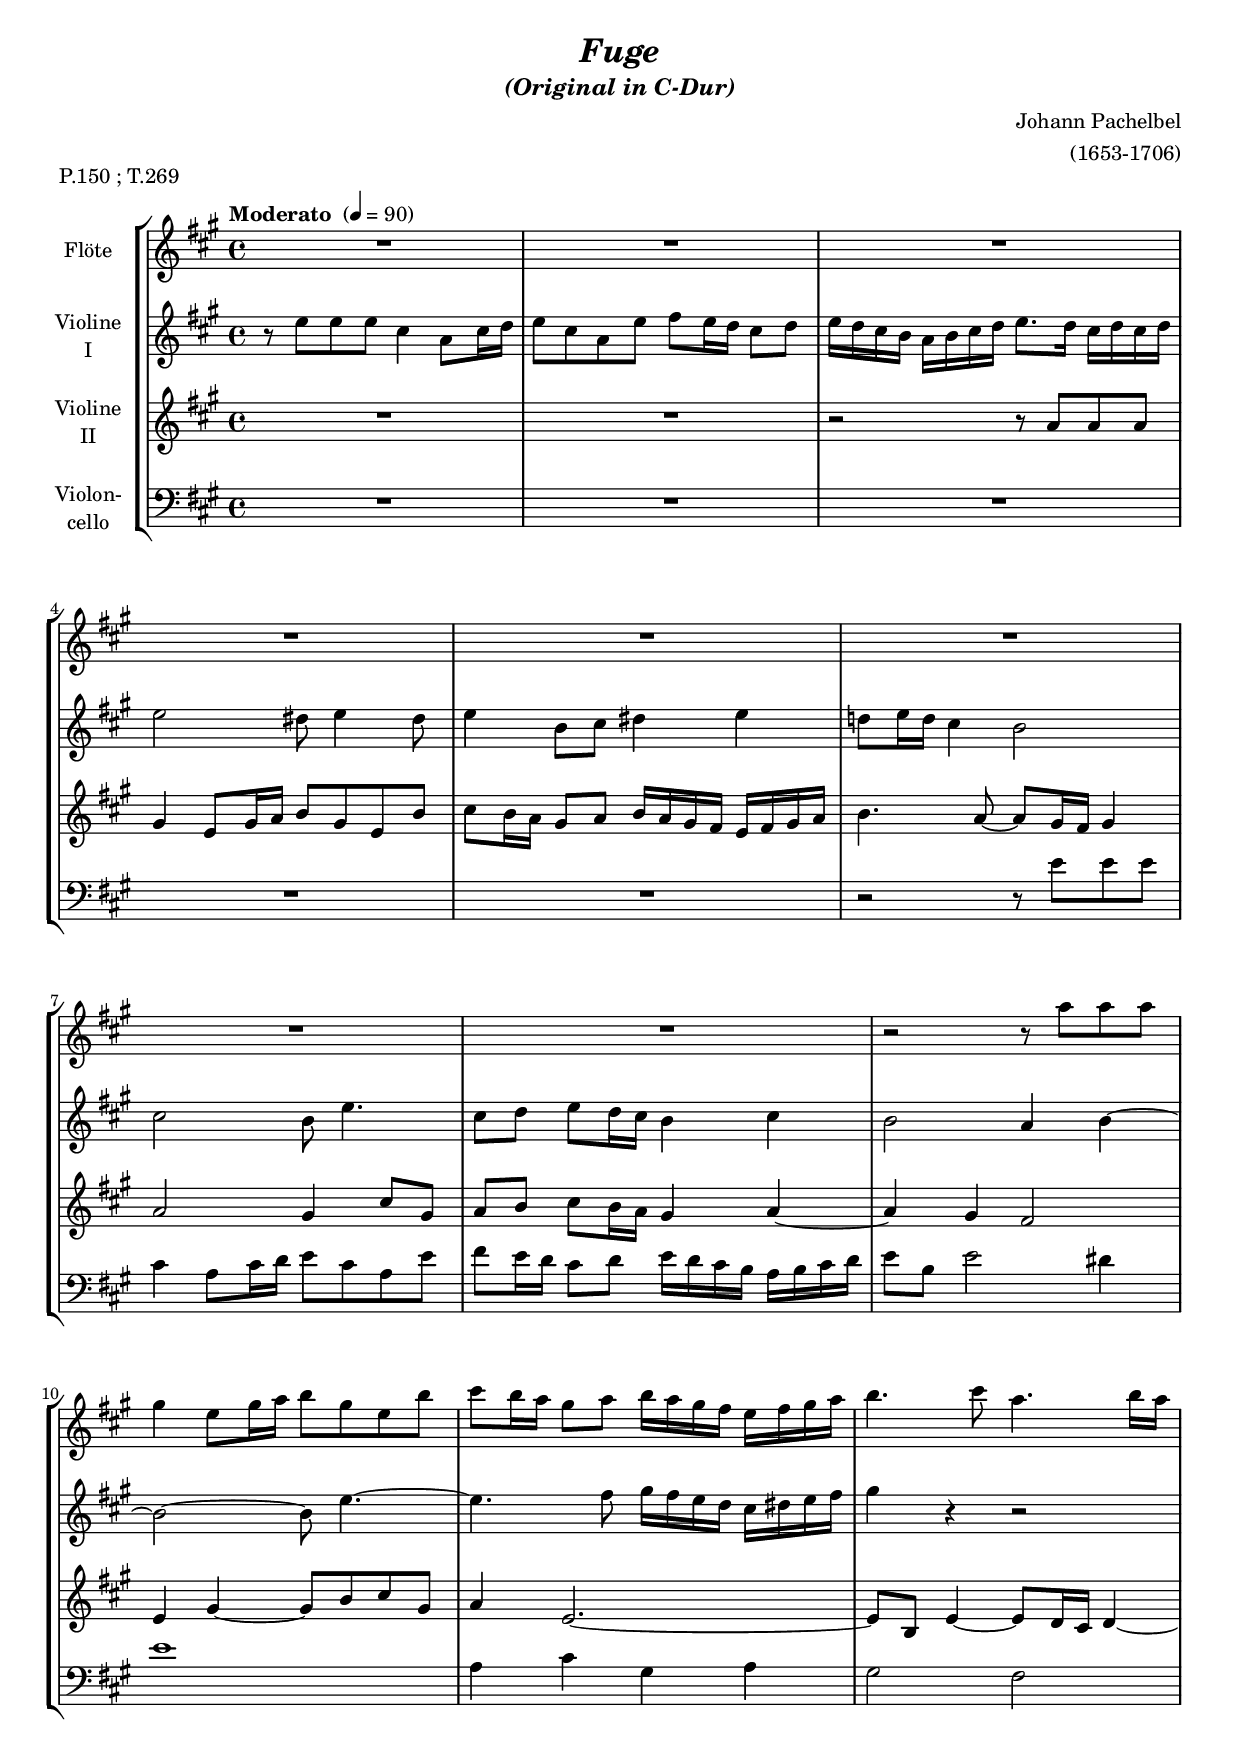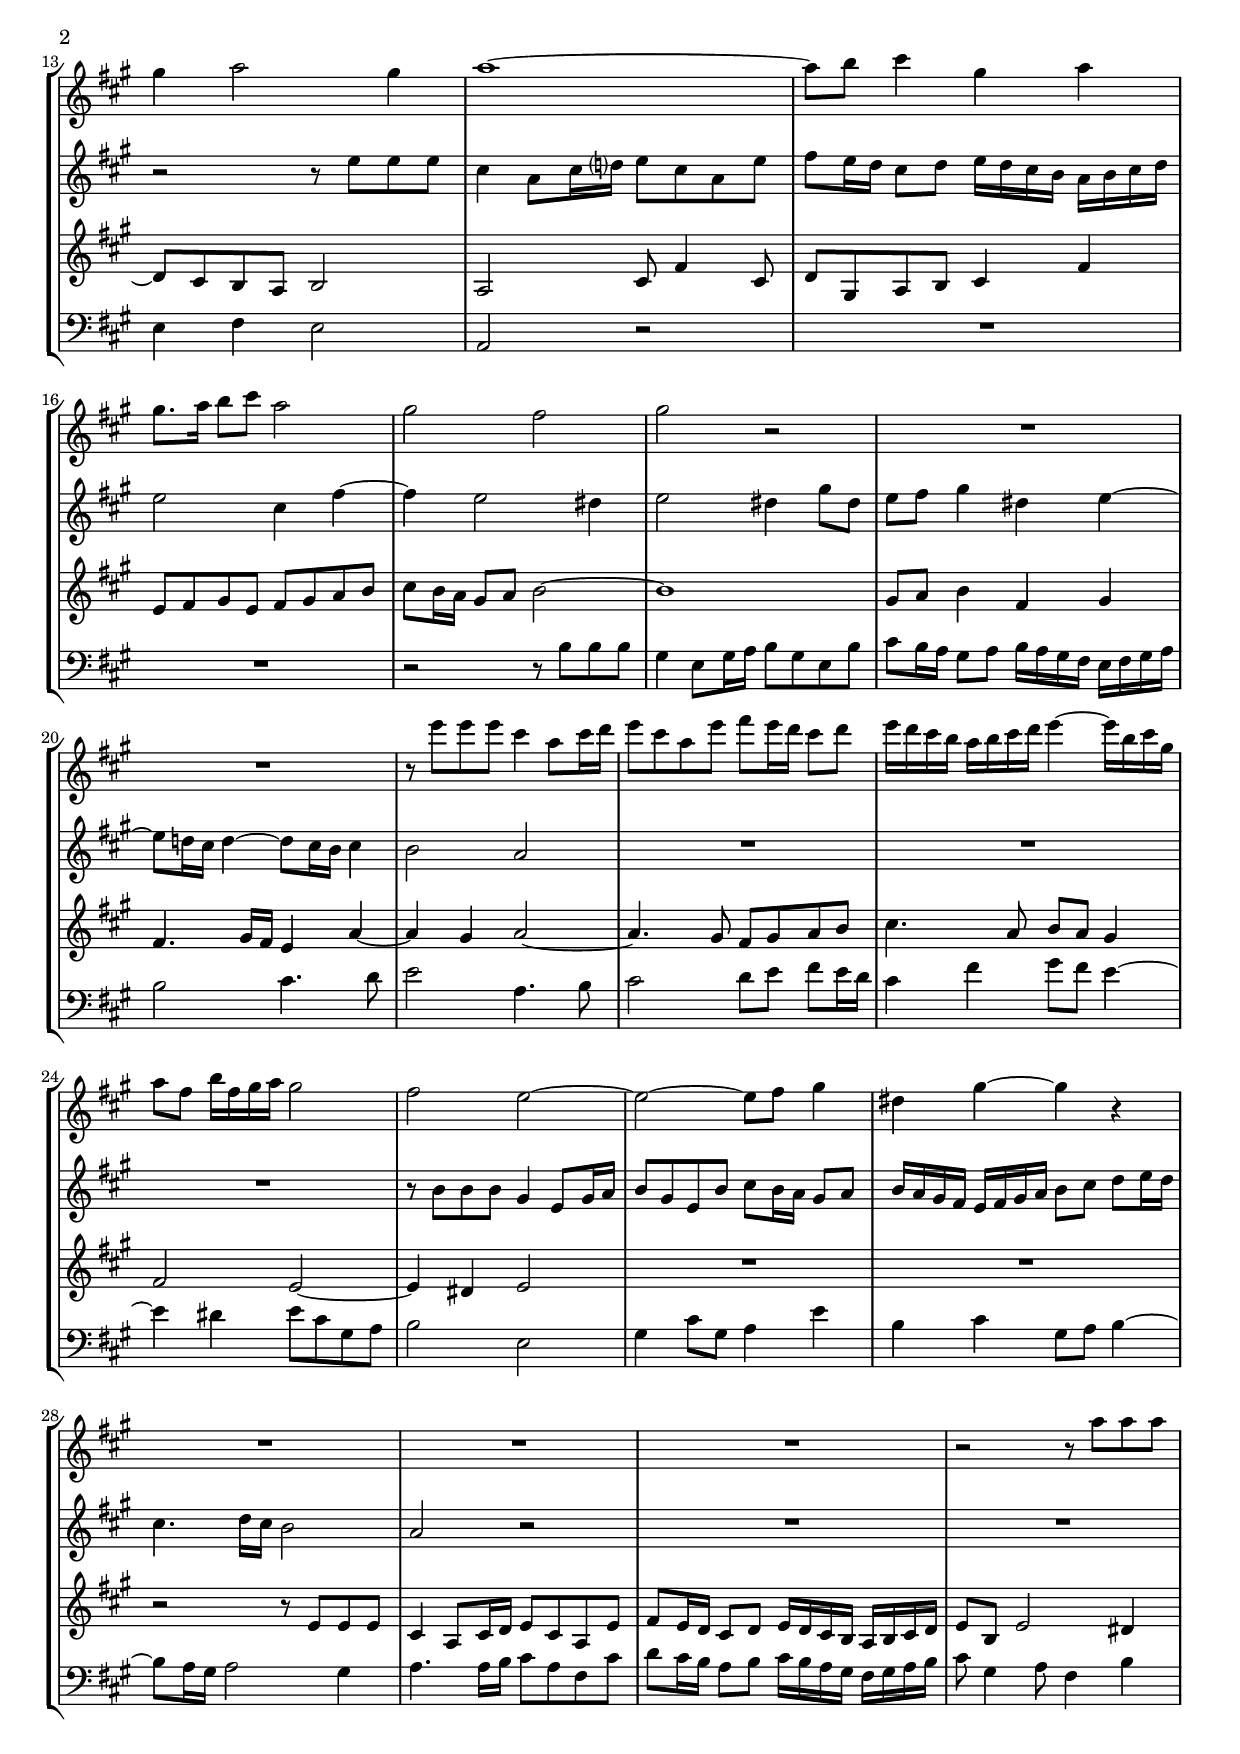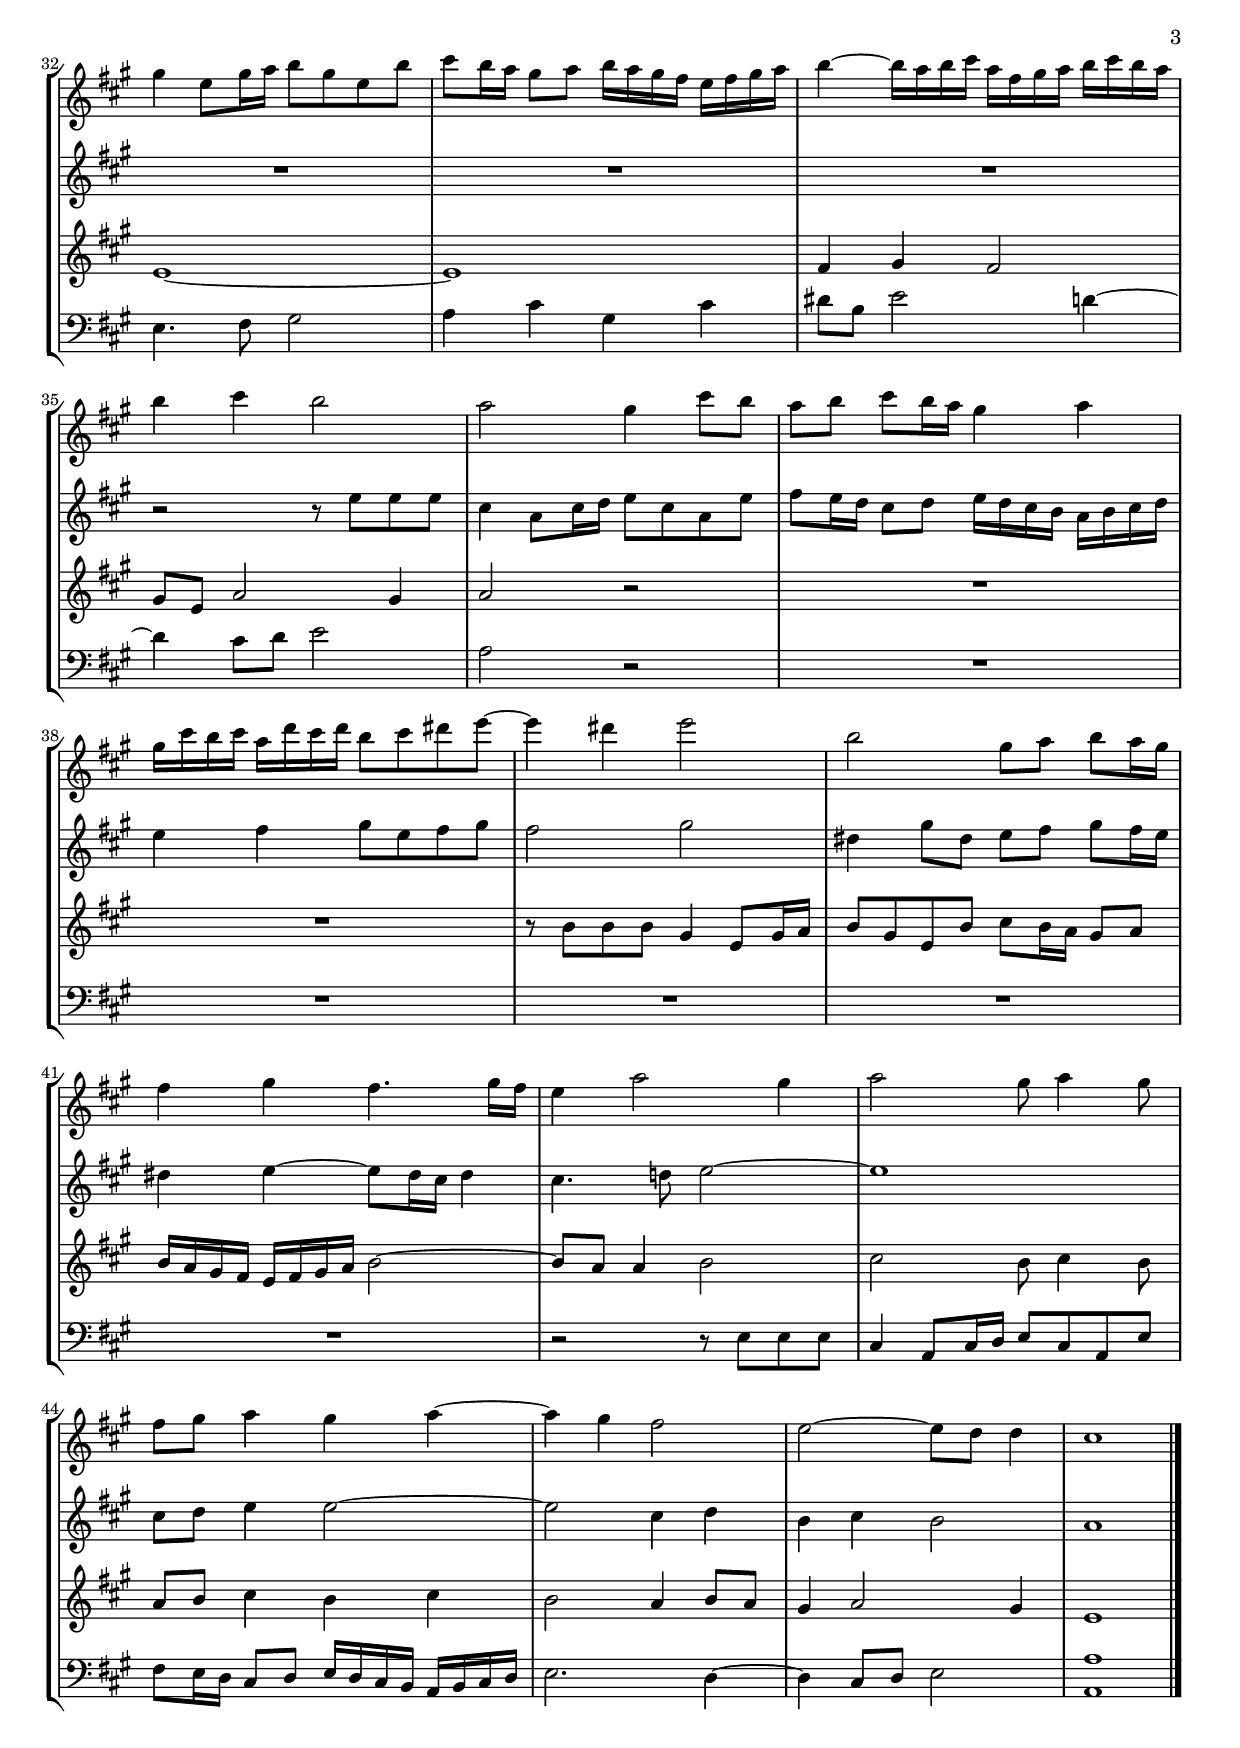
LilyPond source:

\version "2.18.2"
\include "deutsch.ly"
  
#(set-global-staff-size 18)

\header {
  title     = \markup \bold \italic "Fuge"
  subtitle  = \markup \italic "(Original in C-Dur)"
  composer  = "Johann Pachelbel"
  arranger  = "(1653-1706)"
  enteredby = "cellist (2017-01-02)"
  piece     = "P.150 ; T.269"
}

voiceconsts = {
  \key c \major
  \time 4/4
  \clef "treble"
% \numericTimeSignature
  \compressFullBarRests
  \tempo "Moderato " 4=90
}

mifl = "flute"
mist = "string ensemble 1"
%miba = "bassoon"
miba = "harpsichord"
milo = "drawbar organ"

va = \relative c'' {
  \voiceconsts

  R1*8
  r2 r8 c c c
  h4 g8 h16 c d8 h g d'

  e d16 c h8 c d16 c h a g a h c
  d4. e8 c4. d16 c
  h4 c2 h4
  c1~
  c8 d e4 h c

  h8. c16 d8 e
  c2
  h a
  h r
  R1*2

  r8 g' g g e4 c8 e16 f
  g8 e c g' a g16 f e8 f
  g16 f e d c d e f g4~ g16 d e h
  c8 a d16 a h c h2
  a g~

  g~ g8 a h4
  fis h~ h r
  R1*3

  r2 r8 c c c
  h4 g8 h16 c d8 h g d'
  e d16 c h8 c d16 c h a g a h c
  d4~ d16 c d e c a h c d e d c
  d4 e d2

  c h4 e8 d
  c d e d16 c h4 c
  h16 e d e c f e f d8 e fis g~
  g4 fis g2
  d h8 c d c16 h

  a4 h a4. h16 a
  g4 c2 h4
  c2 h8 c4 h8
  a h c4 h c4~
  c h a2
  g~ g8 f f4
  e1 \bar "|."
}

vb = \relative c'' {
  \voiceconsts

  r8 g g g e4 c8 e16 f
  g8 e c g' a g16 f e8 f
  g16 f e d c d e f g8. f16 e f e f
  g2 fis8 g4 fis8
  g4 d8 e fis4 g

  f!8 g16 f e4 d2
  e d8 g4.
  e8 f g f16 e d4 e
  d2 c4 d~
  d2~ d8 g4.~

  g a8 h16 a g f e fis g a
  h4 r r2
  r r8 g g g
  e4 c8 e16 f? g8 e c g'
  a g16 f e8 f g16 f e d c d e f

  g2 e4 a~
  a g2 fis4
  g2 fis4 h8 fis
  g a h4 fis g~
  g8 f!16 e f4~ f8 e16 d e4

  d2 c
  R1*3
  r8 d d d h4 g8 h16 c

  d8 h g d' e d16 c h8 c
  d16 c h a g a h c d8 e f g16 f
  e4. f16 e d2
  c r
  R1*5
  r2 r8 g' g g

  e4 c8 e16 f g8 e c g'
  a g16 f e8 f g16 f e d c d e f
  g4 a h8 g a h
  a2 h
  fis4 h8 fis g a h a16 g

  fis4 g~ g8 fis16 e fis4
  e4. f!8 g2~
  g1
  e8 f g4 g2~
  g e4 f
  d e d2
  c1 \bar "|."
}

vc = \relative c' {
  \voiceconsts

  R1*2
  r2 r8 c c c
  h4 g8 h16 c d8 h g d'
  e d16 c h8 c d16 c h a g a h c

  d4. c8~ c h16 a h4
  c2 h4 e8 h
  c d e d16 c h4 c~
  c h a2
  g4 h~ h8 d e h

  c4 g2.~
  g8 d g4~ g8 f16 e f4~
  f8 e d c d2
  c e8 a4 e8
  f h, c d e4 a

  g8 a h g a h c d
  e d16 c h8 c d2~
  d1
  h8 c d4 a h
  a4. h16 a g4 c~

  c h c2~
  c4. h8 a h c d
  e4. c8 d c h4
  a2 g~
  g4 fis g2

  R1*2
  r2 r8 g g g
  e4 c8 e16 f g8 e c g'
  a g16 f e8 f g16 f e d c d e f

  g8 d g2 fis4
  g1~
  g
  a4 h a2
  h8 g c2 h4

  c2 r
  R1*2
  r8 d d d h4 g8 h16 c
  d8 h g d' e d16 c h8 c

  d16 c h a g a h c d2~
  d8 c c4 d2
  e d8 e4 d8
  c d e4 d e
  d2 c4 d8 c
  h4 c2 h4
  g1 \bar "|."
}

vd = \relative c' {
  \voiceconsts
  \clef "bass"

  R1*5
  r2 r8 g g g
  e4 c8 e16 f g8 e c g'
  a g16 f e8 f g16 f e d c d e f
  g8 d g2 fis4
  g1

  c,4 e h c
  h2 a
  g4 a g2
  c, r
  R1*2
  r2 r8 d' d d
  h4 g8 h16 c d8 h g d'
  e d16 c h8 c d16 c h a g a h c
  d2 e4. f8

  g2 c,4. d8
  e2 f8 g a g16 f
  e4 a h8 a g4~
  g fis g8 e h c
  d2 g,

  h4 e8 h c4 g'
  d e h8 c d4~
  d8 c16 h c2 h4
  c4. c16 d e8 c a e'
  f e16 d c8 d e16 d c h a h c d

  e8 h4 c8 a4 d
  g,4. a8 h2
  c4 e h e
  fis8 d g2 f4~
  f e8 f g2

  c, r
  R1*5
  r2 r8 g g g
  e4 c8 e16 f g8 e c g'
  a g16 f e8 f g16 f e d c d e f
  g2. f4~
  f e8 f g2
  <c, c'>1 \bar "|."
}


music = \new StaffGroup <<
      \new Staff {
	\set Staff.midiInstrument = \mifl
	\set Staff.instrumentName = \markup \center-column { "Flöte" }
	\transpose c a { \va }
      }

      \new Staff {
	\set Staff.midiInstrument = \mist
	\set Staff.instrumentName = \markup \center-column { "Violine" "I" }
	\transpose c a { \vb }
      }

      \new Staff {
	\set Staff.midiInstrument = \mist
	\set Staff.instrumentName = \markup \center-column { "Violine" "II" }
	\transpose c a { \vc }
      }

      \new Staff {
	\set Staff.midiInstrument = \miba
	\set Staff.instrumentName = \markup \center-column { "Violon-" "cello" }
	\transpose c a { \vd }
      }
>>

\book {
  \score {
    \music
    \layout {}
  }

  \score {
    \unfoldRepeats \music

    \midi {
      \context {
        \Score
      }
    }
  }
}
